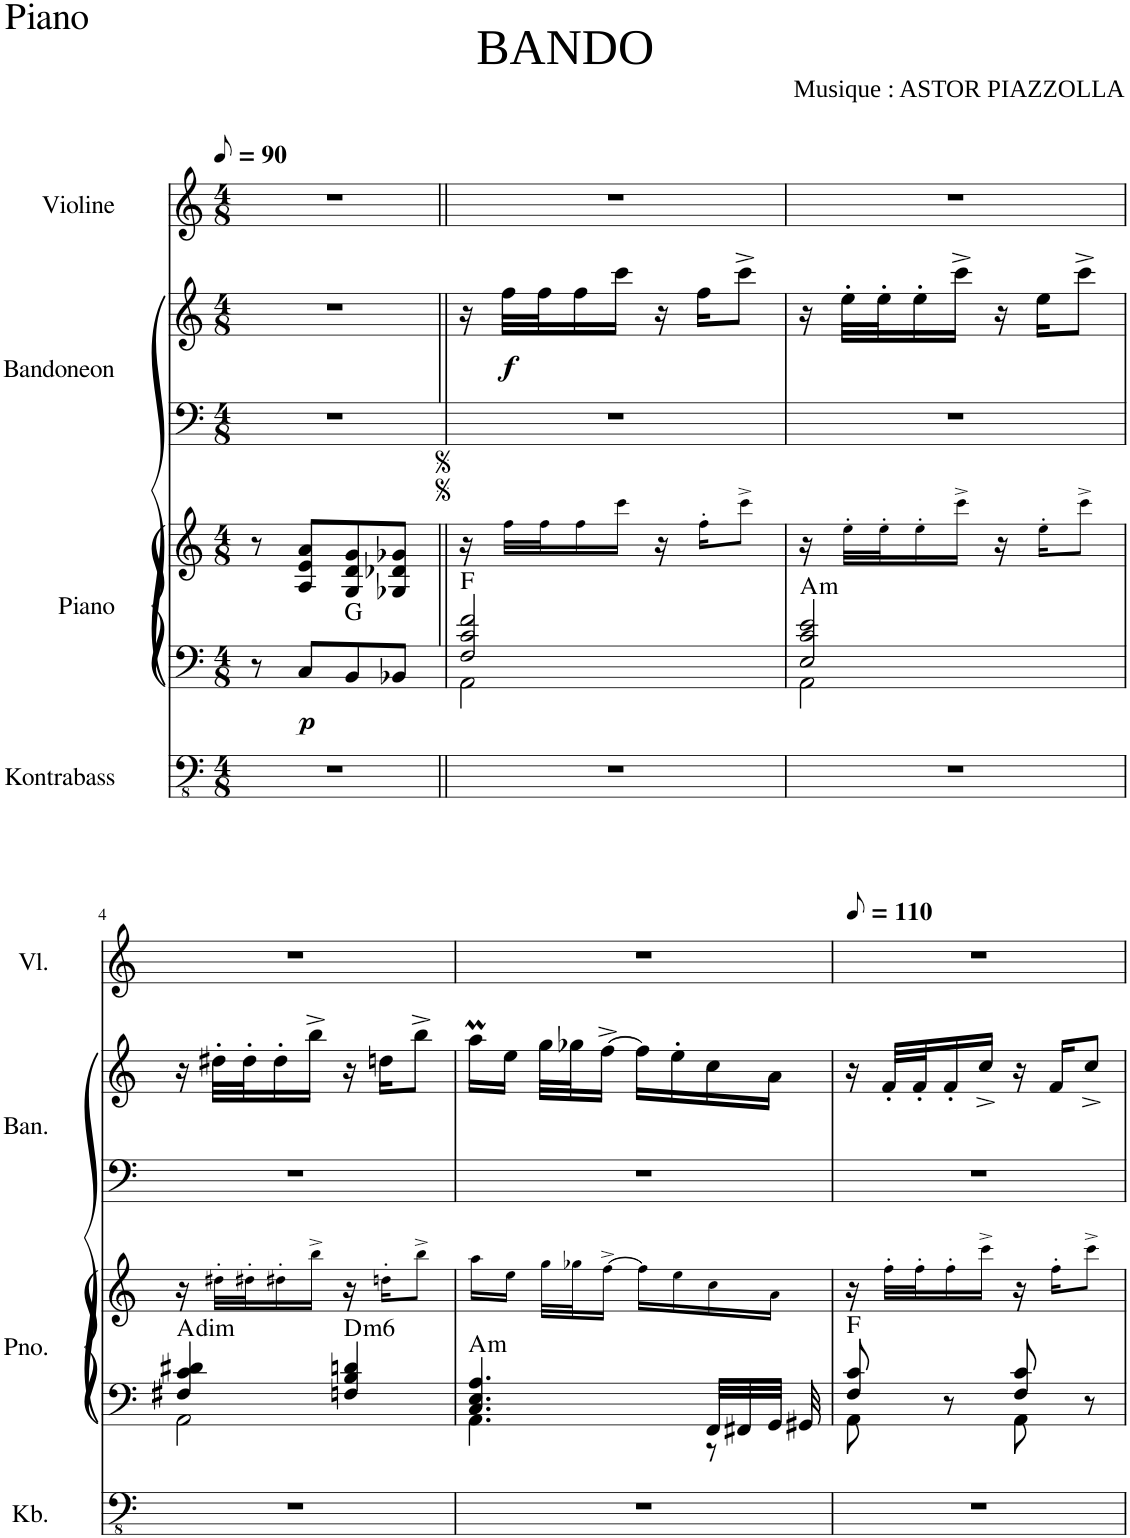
**kern	**kern	**dynam	**harte	**kern	**kern	**kern	**dynam	**kern
*part6	*part5	*part5	*part5	*part4	*part3	*part2	*part2	*part1
*staff6	*staff5	*staff5	*	*staff4	*staff3	*staff2	*staff2	*staff1
*I"Kontrabass	*I"Piano	*	*	*I"Piano	*I"Bandoneon	*I"Bandoneon	*	*I"Violine
*I'Kb.	*I'Pno.	*	*	*I'Pno.	*I'Ban.	*I'Ban.	*	*I'Vl.
*clefFv4	*clefF4	*	*	*clefG2	*clefF4	*clefG2	*	*clefG2
*Trd7c12	*	*	*	*	*	*	*	*
*k[]	*k[]	*	*	*k[]	*k[]	*k[]	*	*k[]
*M4/8	*M4/8	*	*	*M4/8	*M4/8	*M4/8	*	*M4/8
*MM45	*MM45	*	*	*MM45	*MM45	*MM45	*	*MM45
=1	=1	=1	=1	=1	=1	=1	=1	=1
2r	8r	.	.	8r	2r	2r	.	2r
!	!	!LO:DY:b	!	!	!	!	!	!
.	8C/L	p	.	8A/ 8e/ 8a/L	.	.	.	.
.	8BB/	.	G:maj	8G/ 8d/ 8g/	.	.	.	.
.	8BB-X/J	.	.	8G-X/ 8d-X/ 8g-X/J	.	.	.	.
=2||	=2||	=2||	=2||	=2||	=2||	=2||	=2||	=2||
*	*^	*	*	*	*	*	*	*
2r	2F/ 2c/ 2f/	2AA\	.	F:maj	16r	2r	16r	.	2r
!	!	!	!	!	!	!	!	!LO:DY:b	!
.	.	.	.	.	32ff\LLL	.	32ff\LLL	f	.
.	.	.	.	.	32ff\J	.	32ff\J	.	.
.	.	.	.	.	16ff\	.	16ff\	.	.
.	.	.	.	.	16ccc\JJ	.	16ccc\JJ	.	.
.	.	.	.	.	16r	.	16r	.	.
.	.	.	.	.	16ff'\KL	.	16ff\KL	.	.
.	.	.	.	.	8ccc^\J	.	8ccc^\J	.	.
=3	=3	=3	=3	=3	=3	=3	=3	=3	=3
!	!	!	!	!LO:H:kt=m	!	!	!	!	!
2r	2E/ 2c/ 2e/	2AA\	.	A:min	16r	2r	16r	.	2r
.	.	.	.	.	32ee'\LLL	.	32ee'\LLL	.	.
.	.	.	.	.	32ee'\J	.	32ee'\J	.	.
.	.	.	.	.	16ee'\	.	16ee'\	.	.
.	.	.	.	.	16ccc^\JJ	.	16ccc^\JJ	.	.
.	.	.	.	.	16r	.	16r	.	.
.	.	.	.	.	16ee'\KL	.	16ee\KL	.	.
.	.	.	.	.	8ccc^\J	.	8ccc^\J	.	.
!!LO:LB:g=z
=4	=4	=4	=4	=4	=4	=4	=4	=4	=4
!	!	!	!	!LO:H:kt=dim	!	!	!	!	!
2r	4F#X/ 4c/ 4d#X/	2AA\	.	A:dim	16r	2r	16r	.	2r
.	.	.	.	.	32dd#X'\LLL	.	32dd#X'\LLL	.	.
.	.	.	.	.	32dd#X'\J	.	32dd#'\J	.	.
.	.	.	.	.	16dd#X'\	.	16dd#'\	.	.
.	.	.	.	.	16bb^\JJ	.	16bb^\JJ	.	.
!	!	!	!	!LO:H:kt=m6	!	!	!	!	!
.	4Fn/ 4B/ 4dn/	.	.	D:min6	16r	.	16r	.	.
.	.	.	.	.	16ddn'\KL	.	16ddn\KL	.	.
.	.	.	.	.	8bb^\J	.	8bb^\J	.	.
=5	=5	=5	=5	=5	=5	=5	=5	=5	=5
!	!	!	!	!LO:H:kt=m	!	!	!	!	!
2r	4.C/ 4.E/ 4.A/	4.AA\	.	A:min	16aa\LL	2r	16aaM\LL	.	2r
.	.	.	.	.	16ee\JJ	.	16ee\JJ	.	.
.	.	.	.	.	32gg\LLL	.	32gg\LLL	.	.
.	.	.	.	.	32gg-X\J	.	32gg-X\J	.	.
.	.	.	.	.	16ff^\JJ	.	[16ff^\JJ	.	.
.	.	.	.	.	16ff\LL	.	16ff\LL]	.	.
.	.	.	.	.	16ee\	.	16ee'\	.	.
.	32FF/LLL	8r	.	.	16cc\	.	16cc\	.	.
.	32FF#X/	.	.	.	.	.	.	.	.
.	32GG/JJJ	.	.	.	16a\JJ	.	16a\JJ	.	.
.	32GG#X/	.	.	.	.	.	.	.	.
=6	=6	=6	=6	=6	=6	=6	=6	=6	=6
*	*	*	*	*	*	*	*	*	*MM55
2r	8F/ 8c/	8AA\	.	F:maj	16r	2r	16r	.	2r
.	.	.	.	.	32ff'\LLL	.	32f'/LLL	.	.
.	.	.	.	.	32ff'\J	.	32f'/J	.	.
.	8r	8ryy	.	.	16ff'\	.	16f'/	.	.
.	.	.	.	.	16ccc^\JJ	.	16cc^/JJ	.	.
.	8F/ 8c/	8AA\	.	.	16r	.	16r	.	.
.	.	.	.	.	16ff'\KL	.	16f/KL	.	.
.	8r	8ryy	.	.	8ccc^\J	.	8cc^/J	.	.
*	*v	*v	*	*	*	*	*	*	*
=	=	=	=	=	=	=	=	=
*-	*-	*-	*-	*-	*-	*-	*-	*-
